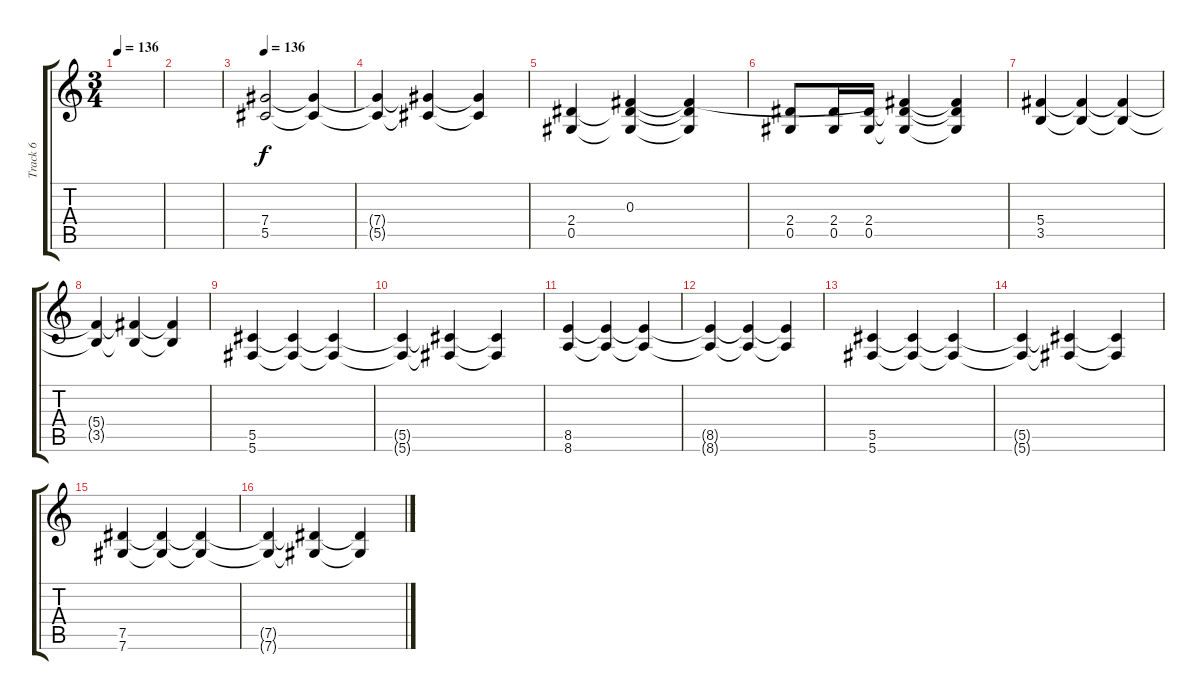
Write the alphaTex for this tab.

\track ("Track 6" "Track 6") {instrument distortionguitar}
\staff {score tabs}
\tuning (Eb4 Bb3 Gb3 Db3 Ab2 Db2) {hide}
\ts (3 4)
\tempo 136
\clef g2
\ks c
|
|
\tempo 136
(7.4 5.5).2 (7.4{t} 5.5{t}).4 |
(7.4{t} 5.5{t}).4 (7.4{t} 5.5{t}).4 (7.4{t} 5.5{t}).4 |
(2.4 0.5).4 (0.3 2.4{t} 0.5{t}).4 (0.3{t} 2.4{t} 0.5{t}).4 |
(2.4 0.5).8 (2.4 0.5).16 (2.4 0.5).16 (0.3{t} 2.4{t} 0.5{t}).4 (0.3{t} 2.4{t} 0.5{t}).4 |
(5.4 3.5).4 (5.4{t} 3.5{t}).4 (5.4{t} 3.5{t}).4 |
(5.4{t} 3.5{t}).4 (5.4{t} 3.5{t}).4 (5.4{t} 3.5{t}).4 |
(5.5 5.6).4 (5.5{t} 5.6{t}).4 (5.5{t} 5.6{t}).4 |
(5.5{t} 5.6{t}).4 (5.5{t} 5.6{t}).4 (5.5{t} 5.6{t}).4 |
(8.5 8.6).4 (8.5{t} 8.6{t}).4 (8.5{t} 8.6{t}).4 |
(8.5{t} 8.6{t}).4 (8.5{t} 8.6{t}).4 (8.5{t} 8.6{t}).4 |
(5.5 5.6).4 (5.5{t} 5.6{t}).4 (5.5{t} 5.6{t}).4 |
(5.5{t} 5.6{t}).4 (5.5{t} 5.6{t}).4 (5.5{t} 5.6{t}).4 |
(7.5 7.6).4 (7.5{t} 7.6{t}).4 (7.5{t} 7.6{t}).4 |
(7.5{t} 7.6{t}).4 (7.5{t} 7.6{t}).4 (7.5{t} 7.6{t}).4
